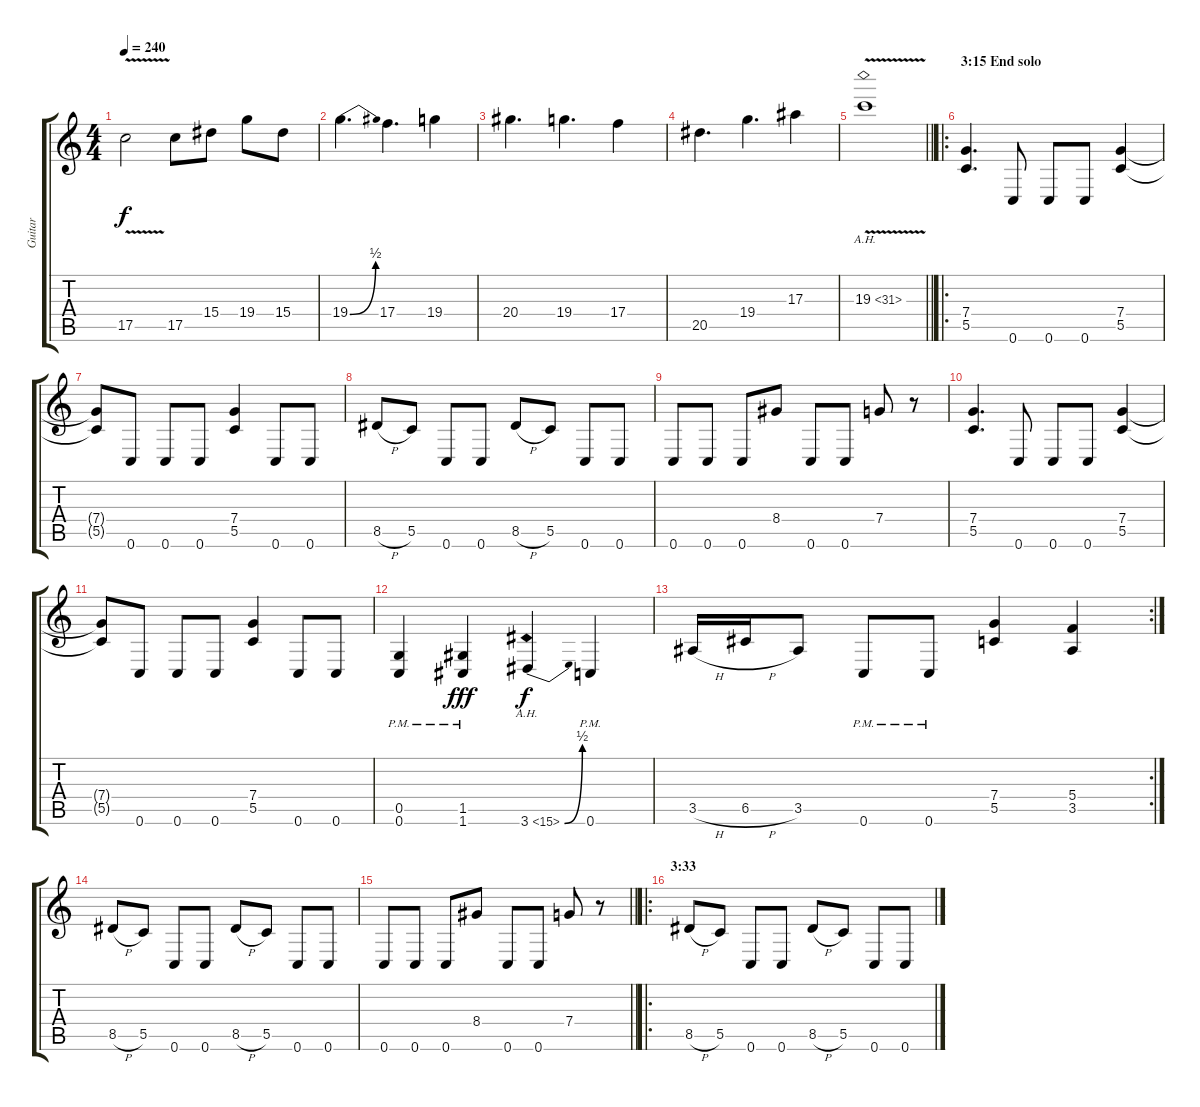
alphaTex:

\track ("Guitar" "Guitar") {instrument distortionguitar}
\staff {score tabs}
\tuning (D4 A3 F3 C3 G2 C2) {hide}
\ts (4 4)
\tempo 240
\clef g2
\ks c
17.5{v}.2{dy f} 17.5.8 15.4.8 19.4.8 15.4.8 |
19.4{be (bend 0 0 60 2)}.4{d} 17.4.4{d} 19.4.4 |
20.4.4{d} 19.4.4{d} 17.4.4 |
20.5.4{d} 19.4.4{d} 17.3.4 |
\barLineRight lightlight
19.3{ah 12 v}.1 |
\ro
\section ("" "3:15 End solo")
(7.4 5.5).4{d balance 5} 0.6.8 0.6.8 0.6.8 (7.4 5.5).4 |
(7.4{t} 5.5{t}).8 0.6.8 0.6.8 0.6.8 (7.4 5.5).4 0.6.8 0.6.8 |
8.5{h}.8 5.5.8 0.6.8 0.6.8 8.5{h}.8 5.5.8 0.6.8 0.6.8 |
0.6.8 0.6.8 0.6.8 8.4.8 0.6.8 0.6.8 7.4.8 r.8 |
(7.4 5.5).4{d} 0.6.8 0.6.8 0.6.8 (7.4 5.5).4 |
(7.4{t} 5.5{t}).8 0.6.8 0.6.8 0.6.8 (7.4 5.5).4 0.6.8 0.6.8 |
(0.5{pm} 0.6{pm}).4 (1.5{pm} 1.6{pm}).4{dy fff} 3.6{be (bend 0 0 60 2) ah 12}.4{dy f} 0.6{pm}.4 |
\rc 2
3.5{h}.16 6.5{h}.16 3.5.8 0.6{pm}.8 0.6{pm}.8 (7.4 5.5).4 (5.4 3.5).4 |
8.5{h}.8 5.5.8 0.6.8 0.6.8 8.5{h}.8 5.5.8 0.6.8 0.6.8 |
\barLineRight lightlight
0.6.8 0.6.8 0.6.8 8.4.8 0.6.8 0.6.8 7.4.8 r.8 |
\ro
\section ("" "3:33")
8.5{h}.8 5.5.8 0.6.8 0.6.8 8.5{h}.8 5.5.8 0.6.8 0.6.8
